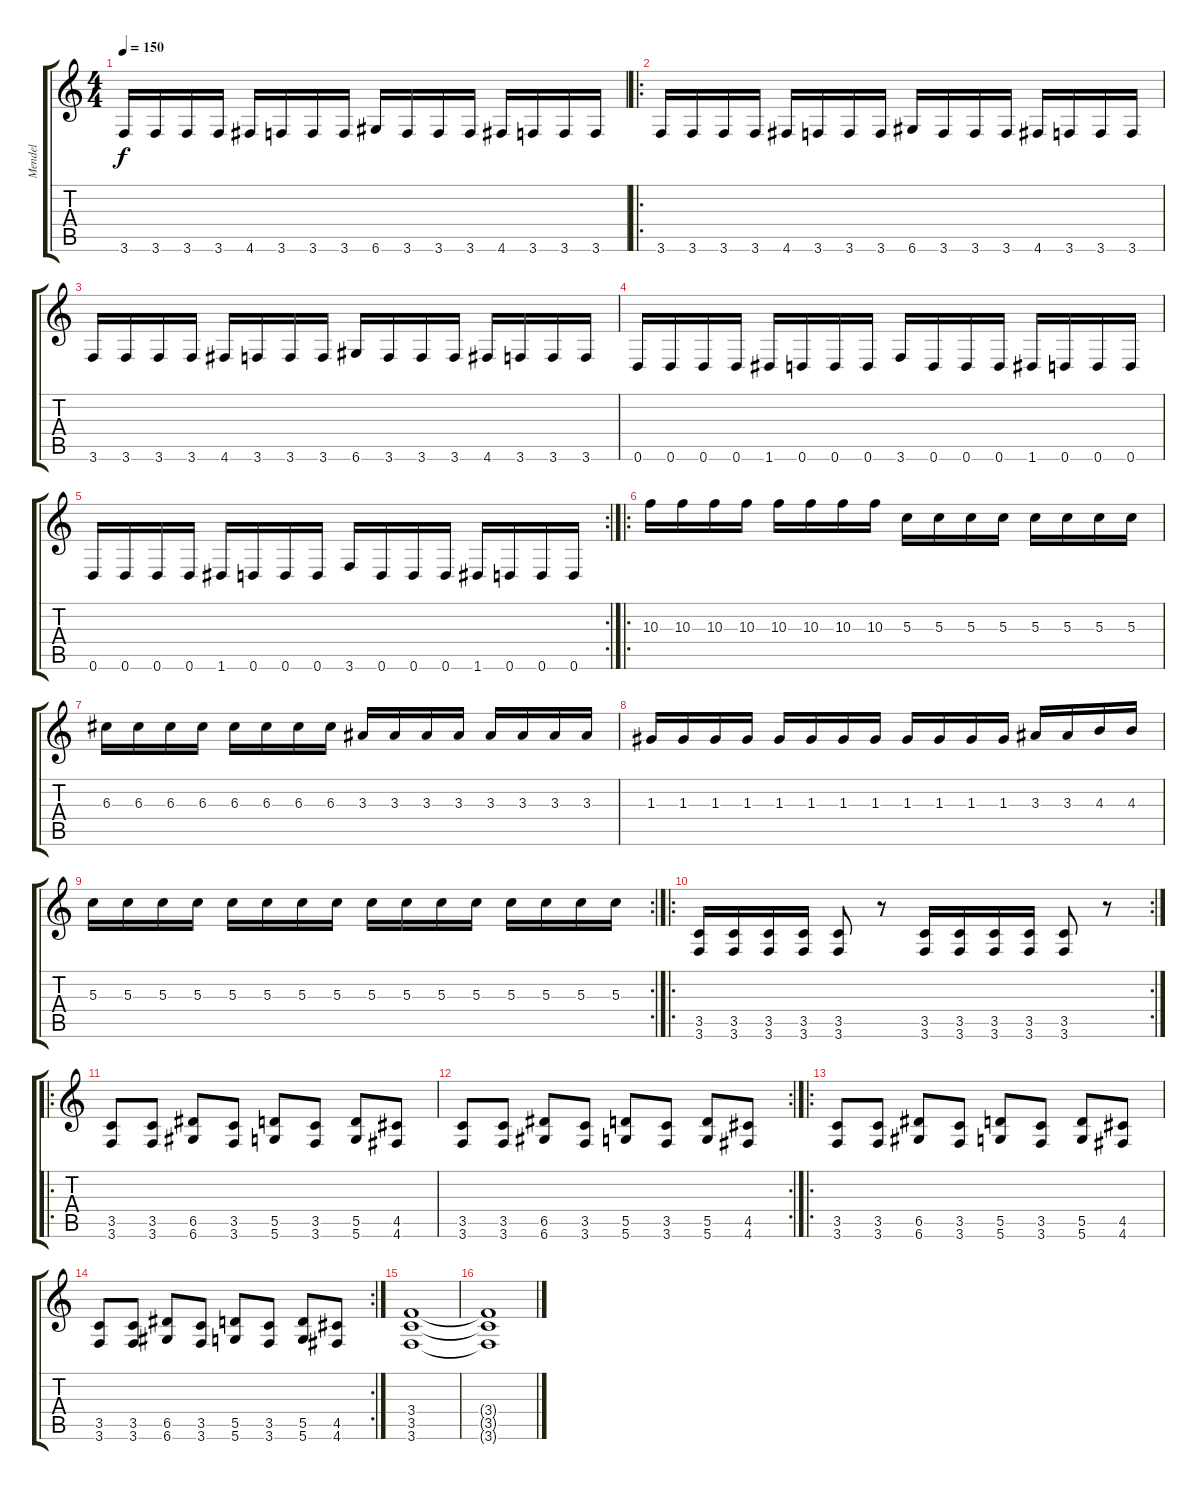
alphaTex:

\track ("Mendel" "Mendel") {instrument overdrivenguitar}
\staff {score tabs}
\tuning (E4 B3 G3 D3 A2 D2) {hide}
\ts (4 4)
\tempo 150
\clef g2
\ks c
3.6.16{dy f} 3.6.16 3.6.16 3.6.16 4.6.16 3.6.16 3.6.16 3.6.16 6.6.16 3.6.16 3.6.16 3.6.16 4.6.16 3.6.16 3.6.16 3.6.16 |
\ro
3.6.16 3.6.16 3.6.16 3.6.16 4.6.16 3.6.16 3.6.16 3.6.16 6.6.16 3.6.16 3.6.16 3.6.16 4.6.16 3.6.16 3.6.16 3.6.16 |
3.6.16 3.6.16 3.6.16 3.6.16 4.6.16 3.6.16 3.6.16 3.6.16 6.6.16 3.6.16 3.6.16 3.6.16 4.6.16 3.6.16 3.6.16 3.6.16 |
0.6.16 0.6.16 0.6.16 0.6.16 1.6.16 0.6.16 0.6.16 0.6.16 3.6.16 0.6.16 0.6.16 0.6.16 1.6.16 0.6.16 0.6.16 0.6.16 |
\rc 2
0.6.16 0.6.16 0.6.16 0.6.16 1.6.16 0.6.16 0.6.16 0.6.16 3.6.16 0.6.16 0.6.16 0.6.16 1.6.16 0.6.16 0.6.16 0.6.16 |
\ro
10.3.16 10.3.16 10.3.16 10.3.16 10.3.16 10.3.16 10.3.16 10.3.16 5.3.16 5.3.16 5.3.16 5.3.16 5.3.16 5.3.16 5.3.16 5.3.16 |
6.3.16 6.3.16 6.3.16 6.3.16 6.3.16 6.3.16 6.3.16 6.3.16 3.3.16 3.3.16 3.3.16 3.3.16 3.3.16 3.3.16 3.3.16 3.3.16 |
1.3.16 1.3.16 1.3.16 1.3.16 1.3.16 1.3.16 1.3.16 1.3.16 1.3.16 1.3.16 1.3.16 1.3.16 3.3.16 3.3.16 4.3.16 4.3.16 |
\rc 2
5.3.16 5.3.16 5.3.16 5.3.16 5.3.16 5.3.16 5.3.16 5.3.16 5.3.16 5.3.16 5.3.16 5.3.16 5.3.16 5.3.16 5.3.16 5.3.16 |
\ro
\rc 2
(3.5 3.6).16 (3.5 3.6).16 (3.5 3.6).16 (3.5 3.6).16 (3.5 3.6).8 r.8 (3.5 3.6).16 (3.5 3.6).16 (3.5 3.6).16 (3.5 3.6).16 (3.5 3.6).8 r.8 |
\ro
(3.5 3.6).8 (3.5 3.6).8 (6.5 6.6).8 (3.5 3.6).8 (5.5 5.6).8 (3.5 3.6).8 (5.5 5.6).8 (4.5 4.6).8 |
\rc 2
(3.5 3.6).8 (3.5 3.6).8 (6.5 6.6).8 (3.5 3.6).8 (5.5 5.6).8 (3.5 3.6).8 (5.5 5.6).8 (4.5 4.6).8 |
\ro
(3.5 3.6).8 (3.5 3.6).8 (6.5 6.6).8 (3.5 3.6).8 (5.5 5.6).8 (3.5 3.6).8 (5.5 5.6).8 (4.5 4.6).8 |
\rc 2
(3.5 3.6).8 (3.5 3.6).8 (6.5 6.6).8 (3.5 3.6).8 (5.5 5.6).8 (3.5 3.6).8 (5.5 5.6).8 (4.5 4.6).8 |
(3.4 3.5 3.6).1 |
(3.4{t} 3.5{t} 3.6{t}).1
